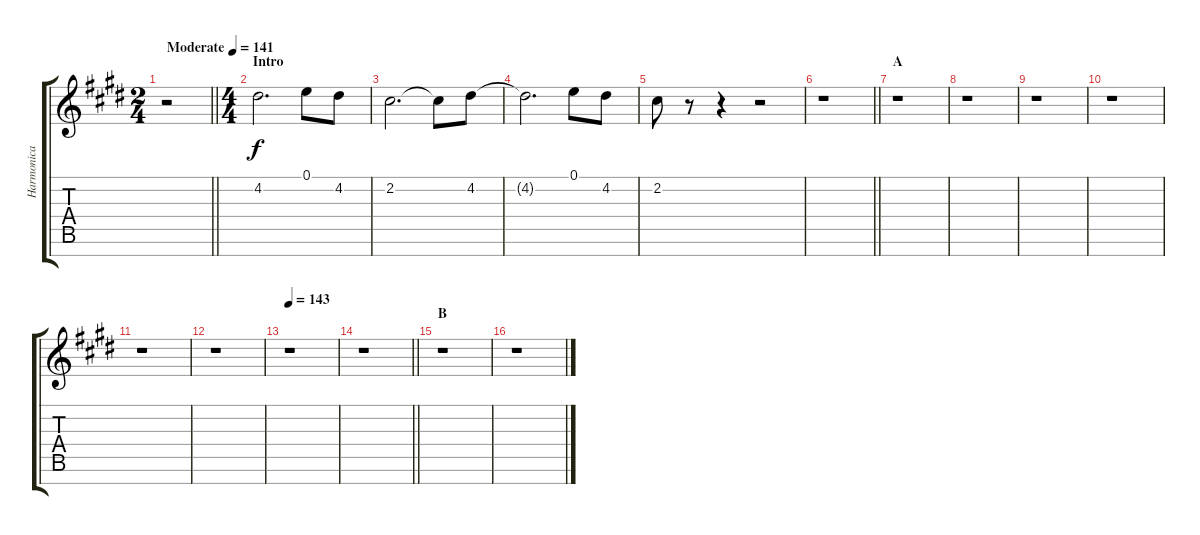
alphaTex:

\track ("Harmonica" "Harmonica") {instrument harmonica}
\staff {score tabs}
\tuning (E5 B4 G4 D4 A3 E3 B2) {hide}
\ts (2 4)
\tempo (141 "Moderate")
\clef g2
\barLineRight lightlight
\ks e
r.2{dy f instrument harmonica} |
\ts (4 4)
\section ("" "Intro")
4.2.2{d} 0.1.8 4.2.8 |
2.2.2{d} 2.2{t}.8 4.2.8 |
4.2{t}.2{d} 0.1.8 4.2.8 |
2.2.8 r.8 r.4 r.2 |
\barLineRight lightlight
r.1 |
\section ("" "A")
r.1 |
r.1 |
r.1 |
r.1 |
r.1 |
r.1 |
\tempo 143
r.1 |
\barLineRight lightlight
r.1 |
\section ("" "B")
r.1 |
r.1
